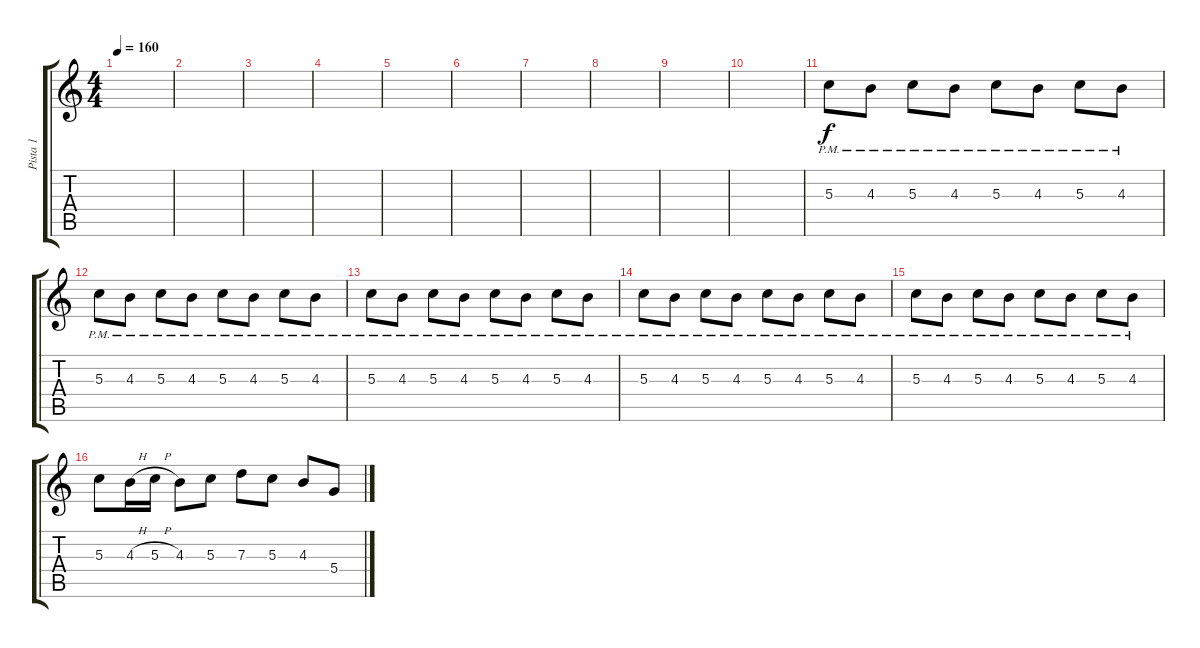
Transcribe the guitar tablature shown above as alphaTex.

\track ("Pista 1" "Pista 1") {instrument overdrivenguitar}
\staff {score tabs}
\tuning (E4 B3 G3 D3 A2 E2) {hide}
\ts (4 4)
\tempo 160
\clef g2
\ks c
|
|
|
|
|
|
|
|
|
|
5.3{pm}.8 4.3{pm}.8 5.3{pm}.8 4.3{pm}.8 5.3{pm}.8 4.3{pm}.8 5.3{pm}.8 4.3{pm}.8 |
5.3{pm}.8 4.3{pm}.8 5.3{pm}.8 4.3{pm}.8 5.3{pm}.8 4.3{pm}.8 5.3{pm}.8 4.3{pm}.8 |
5.3{pm}.8 4.3{pm}.8 5.3{pm}.8 4.3{pm}.8 5.3{pm}.8 4.3{pm}.8 5.3{pm}.8 4.3{pm}.8 |
5.3{pm}.8 4.3{pm}.8 5.3{pm}.8 4.3{pm}.8 5.3{pm}.8 4.3{pm}.8 5.3{pm}.8 4.3{pm}.8 |
5.3{pm}.8 4.3{pm}.8 5.3{pm}.8 4.3{pm}.8 5.3{pm}.8 4.3{pm}.8 5.3{pm}.8 4.3{pm}.8 |
5.3.8 4.3{h}.16 5.3{h}.16 4.3.8 5.3.8 7.3.8 5.3.8 4.3.8 5.4.8
